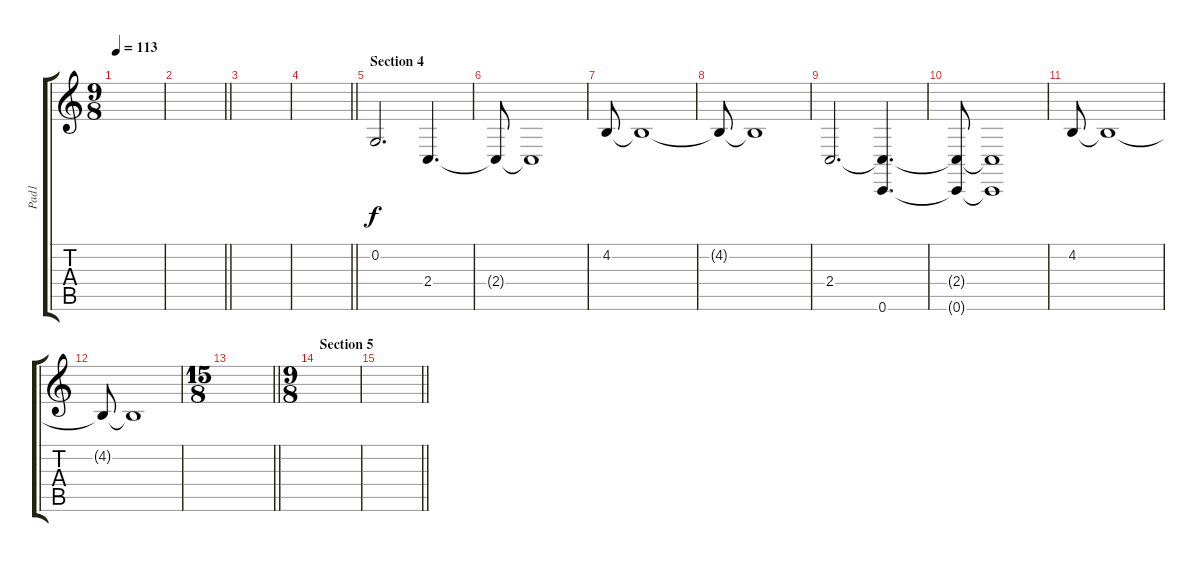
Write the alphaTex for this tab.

\track ("Pad1" "Pad1") {instrument synthstrings1}
\staff {score tabs}
\tuning (C4 G3 Eb3 Bb2 F2 C2) {hide}
\ts (9 8)
\tempo 113
\clef g2
\ks c
|
\barLineRight lightlight
|
|
\barLineRight lightlight
|
\section ("" "Section 4")
0.2.2{d} 2.4.4{d} |
2.4{t}.8 2.4{t}.1 |
4.2.8 4.2{t}.1 |
4.2{t}.8 4.2{t}.1 |
2.4.2{d} (2.4{t} 0.6).4{d} |
(2.4{t} 0.6{t}).8 (2.4{t} 0.6{t}).1 |
4.2.8 4.2{t}.1 |
4.2{t}.8 4.2{t}.1 |
\ts (15 8)
\barLineRight lightlight
|
\ts (9 8)
\section ("" "Section 5")
|
\barLineRight lightlight
